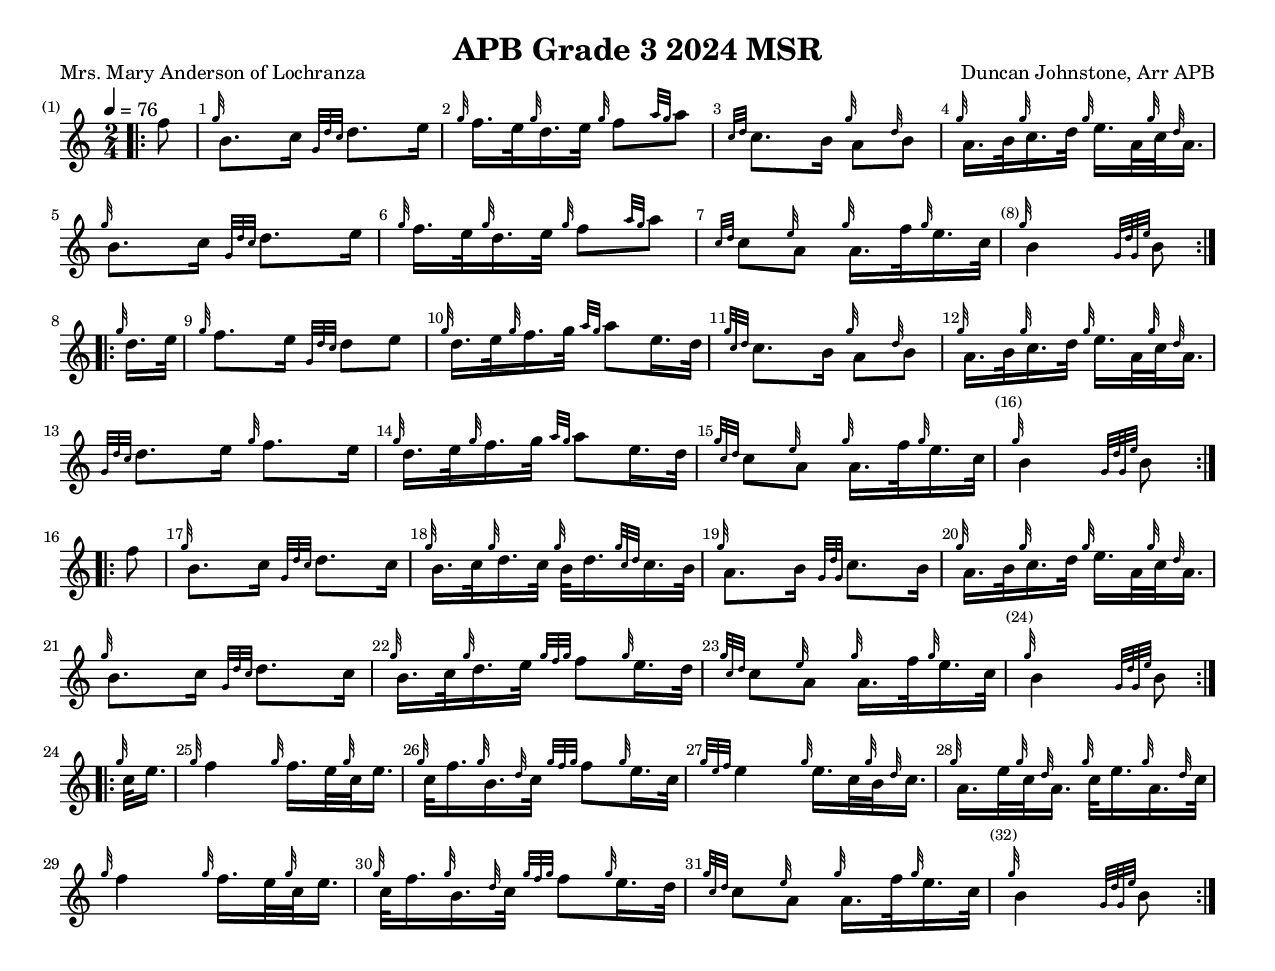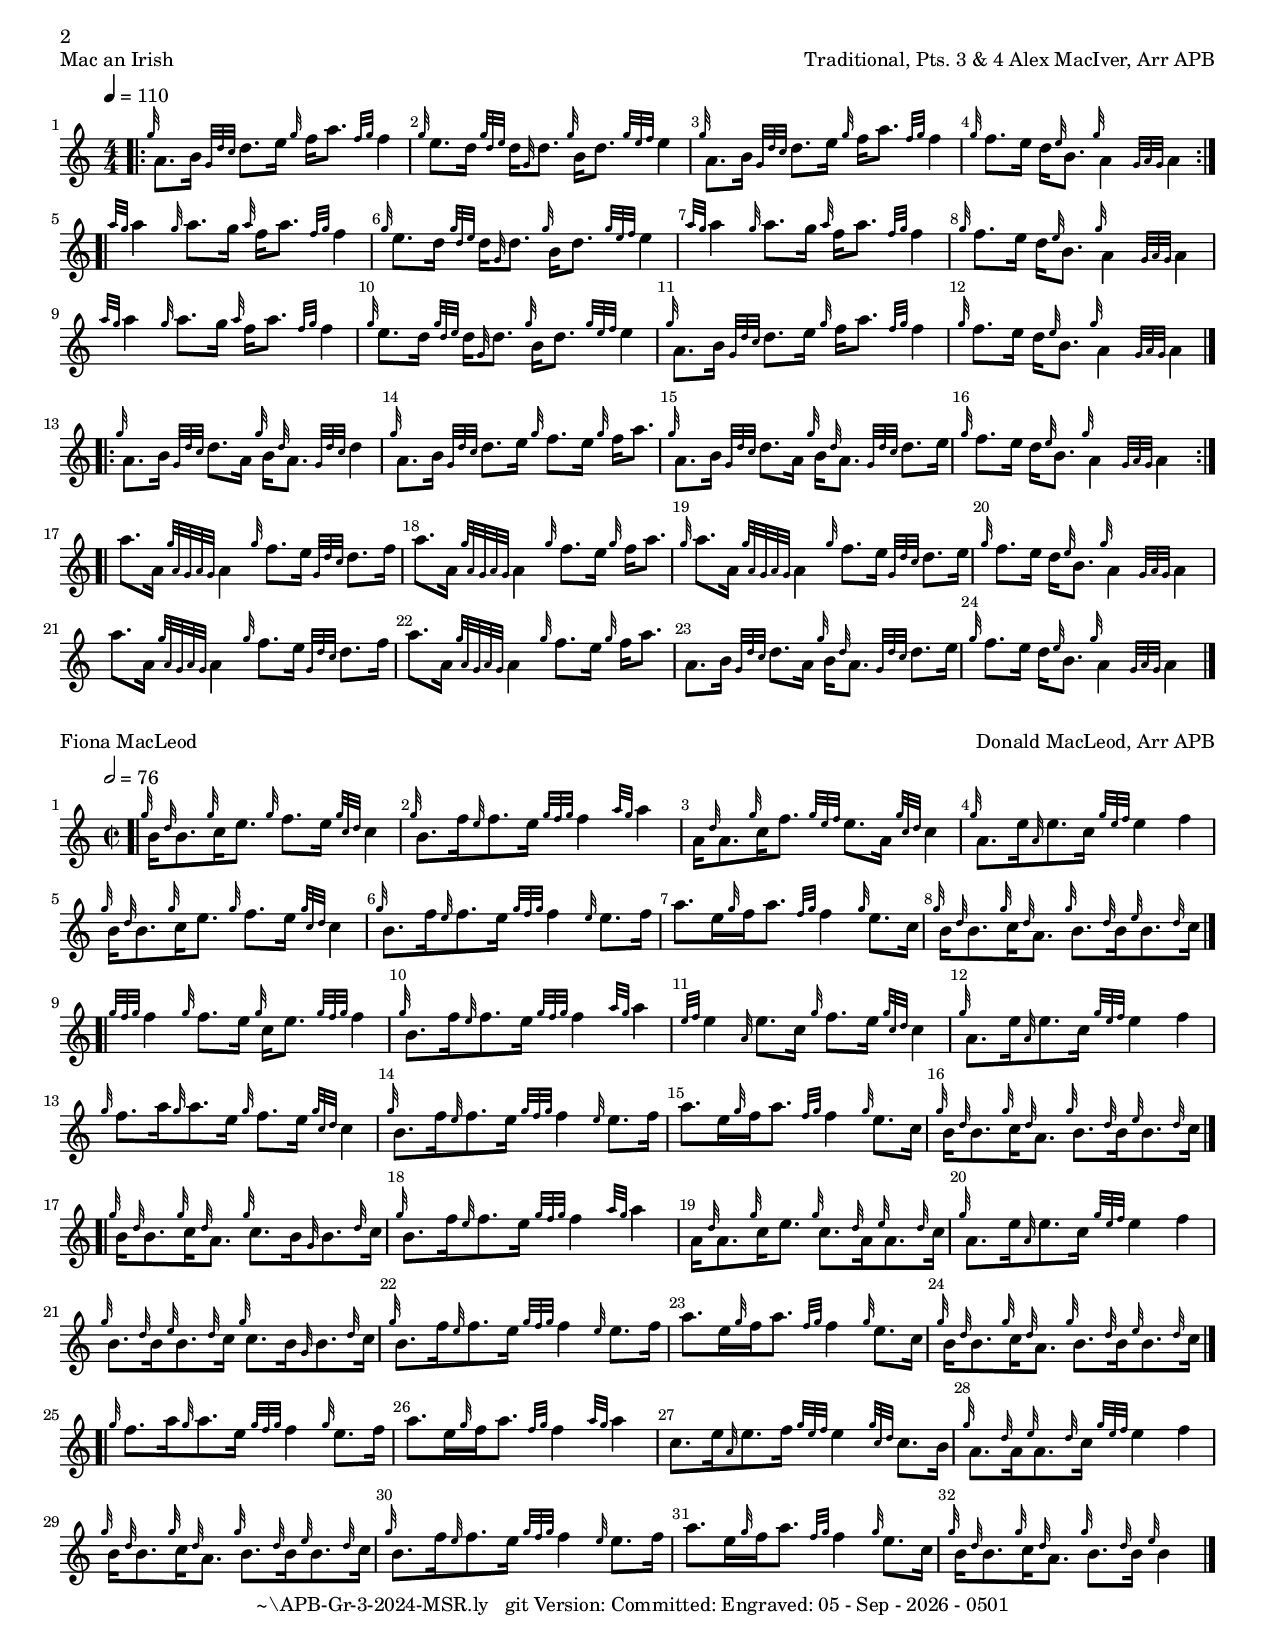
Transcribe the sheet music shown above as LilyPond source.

% Created 16 Nov 2018
\version "2.24.1"

filename = "~\APB-Gr-3-2024-MSR.ly"
tunesetVersion = "Version 1"
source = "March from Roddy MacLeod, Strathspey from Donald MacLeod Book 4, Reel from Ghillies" 
 
\include "bagpipe.ly" 
\include "../../../include/BWB_Bagpipe.ly"
\include "../../../include/score_settings.ly"
\include "../../../include/gitDefinitions.ily"
\version "2.24.1"

\include "bagpipe.ly"
\include "../../../include/BWB_Bagpipe.ly"
\include "../../../include/score_settings.ly"
\include "../../../include/gitDefinitions.ily"

filenameVoices = "~\APB-Gr-3-2024-MSR-Voices.ly" 


% **** formatting goodies below ****

#(define-bar-line "|.-b" "|." ".|" "|.") %This is for putting all parts in one score!
#(define-bar-line ":|.-b" ":|." ".|:" ":|.") 
#(define-bar-line ":|.-.|" ":|." ".|" "|." )    
#(define-bar-line "|.-.|:" "|." ".|:" "" ) 
% 

#(allow-volta-hook "||")
#(allow-volta-hook "|")

voltaTwo = \markup  { \hspace #20 \text \italic \fontsize #+5 { "2" }  }
voltaOne = \markup  { \hspace #1 \text \italic \fontsize #+5 { "1" }  }

% **** end formatting goodies ****

MrsMaryAndersonOfLochranza =
{
   \time 2/4
   \tempo 4 = 76
   \bar ".|:"
   \repeat volta 2 {
       \partial 8 * 1 f8 |
       \grg b8. [c16] \thrwd d8. [e16] |
       \grg f16.[e32 \grg d16. e32] \grg f8 [\dblA A8] |
       \hdblc c8. [b16] \grg a8 [\grd b8] |
       \grg a16. [b32 \grg c16. d32] \grg e16. [a32 \grg c32 \grd a16.] |
       \break
       \grg b8. [c16] \thrwd d8. [e16] |
       \grg f16.[e32 \grg d16. e32] \grg f8 [\dblA A8] |
       \hdblc c8 [\gre a8] \grg a16. [f32 \grg e16. c32] |
       \set Timing.measurePosition = #(ly:make-moment 1/8) \grg b4 \taor b8 | %\bar ":|.-.|"
       \break
   }
   \repeat volta 2 {
       \set Score.currentBarNumber = #8
       \partial 8 * 1 \grg d16. [e32] |
       \grg f8. [e16] \thrwd d8 [e8]
       \grg d16.[ e32 \grg f16. g32] \dblA A8 [e16. d32] |
       \dblc c8. [b16] \grg a8 [\grd b8] |
       \grg a16. [b32 \grg c16. d32] \grg e16. [a32 \grg c32 \grd a16.] |
       \break
       \thrwd d8. [e16] \grg f8. [e16] |
       \grg d16.[ e32 \grg f16. g32] \dblA A8 [e16. d32] |
       \dblc c8 [\gre a8] \grg a16. [f32 \grg e16. c32] |
       \set Timing.measurePosition = #(ly:make-moment 1/8) \grg b4 \taor b8 | %\bar ":|.-.|"
       \break
   }
   \repeat volta 2{
       \set Score.currentBarNumber = #16
       \partial 8 * 1 f8 |
       \grg b8. [c16] \thrwd d8. c16 |
       \grg b16. [c32 \grg d16. c32] \grg b32 [d16. \dblc c16. b32] |
       \grg a8. [b16] \grip c8. [b16] |
       \grg a16. [b32 \grg c16. d32] \grg e16. [a32 \grg c32 \grd a16.] |
       \break
       \grg b8. [c16] \thrwd d8. c16 |
       \grg b16. [c32 \grg d16. e32] \dblf f8 [\grg e16. d32] |
       \dblc c8 [\gre a8] \grg a16. [f32 \grg e16. c32] |
       \set Timing.measurePosition = #(ly:make-moment 1/8) \grg b4 \taor b8 %\bar ":|.-.|"
       \break
   }
   \repeat volta 2 {
       \set Score.currentBarNumber = #24
       \partial 8 * 1 \grg c32 [e16.] |
       \grg f4 \grg f16. [e32 \grg c32 e16.] |
       \grg c32 [f16. \grg b16. \grd c32]  \dblf f8 [\grg e16. c32] |
       \dble e4 \grg e16. [c32 \grg b32 \grd c16.] |
       \grg a16. [e32 \grg c32 \grd a16.] \grg c32 [e16. \grg a16. \grd c32] |
       \break
       \grg f4 \grg f16. [e32 \grg c32 e16.] |
       \grg c32 [f16. \grg b16. \grd c32]  \dblf f8 [\grg e16. d32] |
       \dblc c8 [\gre a8] \grg a16. [f32 \grg e16. c32] |
       \set Timing.measurePosition = #(ly:make-moment 1/8) \grg b4 \taor b8 |  %\bar ":|.-.|"
   }
}

%**************************************************************

MacAnIrish = {
 \time 4/4
 \tempo 4 = 110
 \bar ".|:"
 \repeat volta 2 {
   \grg a8. [b16] \thrwd d8. [e16] \grg f16 [A8.] \hdblf f4 |
   \grg e8. [d16] \dbld d16 [\grG d8.] \grg b16 [d8.] \dble e4 |
   \grg a8. [b16] \thrwd d8. [e16] \grg f16 [A8.] \hdblf f4 |
   \grg f8. [e16] d16 [\gre b8.] \grg a4 \wbirl a4  | \bar ":|.-.|"
 }
 \break
 
 \repeat volta 2 {
    \dblA A4 \grg A8. [g16] \grA f16 [A8.] \hdblf f4 |
    \grg e8. [d16] \dbld d16 [\grG d8.] \grg b16 [d8.] \dble e4 |
    \dblA A4 \grg A8. [g16] \grA f16 [A8.] \hdblf f4 |
    \grg f8. [e16] d16 [\gre b8.] \grg a4 \wbirl a4 |
    \break
    \dblA A4 \grg A8. [g16] \grA f16 [A8.] \hdblf f4 |
    \grg e8. [d16] \dbld d16 [\grG d8.] \grg b16 [d8.] \dble e4 |
    \grg a8. [b16] \thrwd d8. [e16] \grg f16 [A8.] \hdblf f4 |
    \grg f8. [e16] d16 [\gre b8.] \grg a4 \wbirl a4 | \bar "|.-.|:"
 }
 
 \repeat volta 2 {
   \grg a8. [b16] \thrwd d8. [a16] \grg b16 [\grd a8.] \thrwd d4 |
   \grg a8. [b16] \thrwd d8. [e16] \grg f8. [e16] \grg f16 [A8.] |
   \grg a8. [b16] \thrwd d8. [a16] \grg b16 [\grd a8.] \thrwd d8. [e16] |
   \grg f8. [e16] d16 [\gre b8.] \grg a4 \wbirl a4 | \bar ":|.-.|" 
 }
 \break
 
 \repeat volta 2 {
   A8. [a16] \gbirl a4 \grg f8. [e16] \thrwd d8. [f16] |
   A8. [a16] \gbirl a4 \grg f8. [e16] \grg f16 [A8.] |
   \grg A8. [a16] \gbirl a4 \grg f8. [e16] \thrwd d8. [e16] |
   \grg f8. [e16] d16 [\gre b8.] \grg a4 \wbirl a4 |
   \break
   A8. [a16] \gbirl a4 \grg f8. [e16] \thrwd d8. [f16] |
   A8. [a16] \gbirl a4 \grg f8. [e16] \grg f16 [A8.] |
   a8. [b16] \thrwd d8. [a16] \grg b16 [\grd a8.] \thrwd d8. [e16] |
   \grg f8. [e16] d16 [\gre b8.] \grg a4 \wbirl a4 \bar "|."
 }
}

DornieFerry = 
{ % first part 1 - line repeated
  \time 4/4
  \bar ".|:"
 %{ \repeat volta 2 {
                   % \set Timing.measurePosition = #(ly:make-moment -1 8) A8 |
                   a4 \taor a8. [ \grd b16]  \dble e8. [d16]  \grg  e16 [f16 g8] |
                   \grA b16 [ \grd G8. ] \Gthrwd d8. [ G16]  \dblb b8. [ \grg a16 ]  \grd G8. [ \grd b16 ] |
                   a4 \taor a8. [ \grd b16]  \dble e8. [d16]  \grg  b16 [c16 d8] | 
                   \grg b16 [ \grd G8. ] \dblg g8. [ d16] \dble e4 \birl a8. [ 
                   \set Score.repeatCommands = #(list (list 'volta voltaOne ) )  { A16] | }
                   \set Score.repeatCommands = #'((volta #f ))  \bar ":|.-.|"
                   \break
  } %}
 
 %
 % Use alternative ending instead of writing out each volta
 %
    \repeat volta 2 {
                   % \set Timing.measurePosition = #(ly:make-moment -1 8) A8 |
                   a4 \taor a8. [ \grd b16]  \dble e8. [d16]  \grg  e16 [f16 g8] |
                   \grA b16 [ \grd G8. ] \Gthrwd d8. [ G16]  \dblb b8. [ \grg a16 ]  \grd G8. [ \grd b16 ] |
                   a4 \taor a8. [ \grd b16]  \dble e8. [d16]  \grg  b16 [c16 d8] | 
                   \grg b16 [ \grd G8. ] \dblg g8. [ d16] \dble e4 \birl a8. [
    \alternative { 
                  \volta 1 { A16 ] \break}
                  \volta 2 { \set Timing.measurePosition = #(ly:make-moment -1 16) e16 | \bar "|" } 
                  
                 }                 
  }

  
  { % second part 2-lines - no repeat
   % \bar ".|"
                  %\set Timing.measurePosition = #(ly:make-moment -1 16) e16 |
                  \dblA A4 e16 [f16 g8]  \dblA A8. [ e16]  \hdblg g4 |
                  \thrwd d8. [ e16 ]  \hdblg g8. [ d16 ] \dblb b8. [ \grg a16 ] \grd G8. [ e16 ] |
                  \dblA A4 e16 [f16 g8] \dblA A8. [ e16]  \hdblg g4 |
                  \grA b16 [ \grd G8. ] \dblg g8. [ d16] \dble e4 \birl a8. [ e16]  |         
                  \break 
                  \dblA A4 e16 [f16 g8] \dblA A8. [ e16] \hdblg g4 |
                  \thrwd d8. [ e16 ]  \hdblg g8. [ d16 ] \dblb b8. [ \grg a16 ] \grd G8. [ e16 ] |
                  \dblA A4  e16 [f16 g8] \grA b16 [ c16 d8 ] \dble e8. [ d16]  |
                  \grg b16 [ \grd G8. ] \dblg g8. [ d16] \dble e4 \birl a8. [ f16 ] | \bar "|.-.|:"        
                  \break 
 }
 \repeat volta 2 {  % third part  1-line repeated
                  %\set Timing.measurePosition = #(ly:make-moment -1 16) f16 |
                  \dble e8. [ a16 ] \hdblg g8. [ f 16 ]  \dble e8. [ a16 ] \dble e8. [ d16 ] |
                  \hdblg g8. [ f16 ] \dble e8. [ d16 ]  \grg b16 [ \grd G8. ]  \Gthrwd d8. [ b16 ] |
                  \dble e8. [ a16 ] \hdblg g8. [ f 16 ] \dble e8. [d16]  \grg  b16 [c16 d8]  |    
                  \grg b16 [ \grd G8. ]   \dblg g8. [ d16] \dble e4 \birl a8. [
  \alternative {
                  { f16 ] \break }
                  { \set Timing.measurePosition = #(ly:make-moment -1 16 ) e16 |  \bar "|" } 
               }
 }
 
 { % fourth part - 2 - lines  no repeat
                   %\set Timing.measurePosition = #(ly:make-moment -1 16 ) e16 |
                   \dblA A4 \grip A8. [ e16]  \hdblg g8. [e16]  \dblA A8.  [ e16 ] |
                   \thrwd d8. [ e16 ]   \hdblg g8. [ e16 ]  \dblA A4  e16 [f16 g8]  |   
                   \dblA A4 \grip A8. [ e16]  \hdblg g8. [ A16 ]  \hdble e8. [ d16 ] |
                   \grg b16 [ \grd G8. ]   \dblg g8. [ d16] \dble e4 \birl a8. [e16]  | 
                   \break
                   \dblA A4 \grip A8. [ e16]  \hdblg g8. [e16]  \dblA A8.  [ e16 ] |
                   \thrwd d8. [ e16 ]   \hdblg g8. [ e16 ]  \dblA A4 e16 [f16 g8] |
                   \dblA A8. [ f16 ] \grg e16 [f16 g8]  \hdble e8. [ d16] \grg b16 [c16 d8] |
                   %\set Timing.measurePosition = #(ly:make-moment 1 16) 
                   \grg b16 [ \grd G8. ]   \dblg g8. [ d16] \dble e4 \birl a4 | \bar "|.-b"           
                   \break 
 }
}


LochCarron = 
{
  \reelTime
  \bar ".|-|"
                 % \set Timing.measurePosition = #(ly:make-moment -1 8) e8 |
                  \grg a8. [ \grd c16 \grg e8. d16 ]  \grg c16 [ \grd b8. ] \dblc c4 |
                  \grg e8. [ a16 \grg c16 \grd a8. ]  \grg b8. [\grd G16 \gre G8. \grd b16 ] |
                  \grg a8. [ b16 \grip c8. d16 ]  \grg e16 [ A8. ] \hdblc c4 |
                  \grg b16 [ d8. \gre G8. \grd b16 ] \dble e4 \grg a8. [ A16] |
                  \break 
                  \grg a8. [ \grd c16 \grg e8. d16 ]  \grg c16 [ \grd b8. ] \dblc c4 |
                  \grg e8. [ a16 \grg c16 \grd a8. ]  \grg b8. [\grd G16 \gre G8. \grd b16 ] |
                  \grg a8. [ b16 \grip c8. d16 ]  \grg e16 [ A8. ] \hdblc c4 |
                  \grg b16 [ d8. \gre G8. \grd b16 ] \dble e4 \grg a8. [ e16] | \bar "|.-b"
                  \break
                  \dblA A4 e8. [ f16 ] A8. [ e16 ] \dblc c4 |
                  \grg e8. [ a16 \grg c16 \grd a8. ]  \grg b8. [ \grd G16 \gre G8. \grd b16 ] | 
                  \dblA A4 e8. [ f16 ] A8. [ e16 ] \dblc c4 |                  
                  \grg b16 [ d8. \gre G8. \grd b16 ] \dble e4 \grg a8. [ e16] |  
                  \break
                  \dblA A4 e8. [ f16 ] A8. [ e16 ] \dblc c4 |
                  \grg e8. [ a16 \grg c16 \grd a8. ]  \grg b8. [ \grd G16 \gre G8. \grd b16 ] | 
                  \dblA A4 e8. [ f16 ] A8. [ e16 ] \dblc c4 |                  
                  \grg b16 [ d8. \gre G8. \grd b16 ] \dble e4 \grg a8. [ A16] | \bar "|.-b"
                  \break 
                  a16 [ \grd a8. ] \grg c16 [ \grd a8. ] \grg c16 [ \grd b8. \grg b16 \grd G8. ] |
                  \grg b16 [ d8. \gre G8. \grd b16 ]  \grg d8. [ G16 \grg d8. b16 ] |
                  \grg a16 [ \grd a8.] \grg c16 [ \grd a8. ] \grg c16 [ \grd b8. \grg b16 \grd G8. ] |
                  \grg b16 [ d8. \gre G8. \grd b16 ] \dble e4 \grg a8. [ A16] |
                  \break
                  a16 [ \grd a8. ] \grg c16 [ \grd a8. ] \grg c16 [ \grd b8. \grg b16 \grd G8. ] |
                  \grg b16 [ d8. \gre G8. \grd b16 ]  \grg d8. [ G16 \grg d8. b16 ] |
                  \grg a16 [ \grd a8. ] \grg c16 [ \grd a8. ] \grg c16 [ \grd b8. \grg b16 \grd G8. ] |
                  \grg b16 [ d8. \gre G8. \grd b16 ] \dble e4 \grg a8. [ \grd b16] | \bar "|." 
                  \break
 \repeat volta 2 {
 \bar ".|:-|"
                  \grg a8. [ A16 g8. f16] \grg e8. [ a16 \grg c16 \grd a8. ]|
                  \grg a16 [ A8. c16 \grd a8. ] \grg b8. [ \grd G16  \gre G8. \grd b16 ] |
                  \grg a8. [ A16 g8. f16 ] \grg e8. [ f16 A8. c16 ] |
                  \grg b16 [ d8. \gre G8. \grd b16 ] \dble e4 
 }
 \alternative {
                { 
                  \grg a8. [ \grd b16] | 
                }
                { \grg a4 
                  \break
                }
 }
}
FionaMacLeod =
{
  \reelTime
  \tempo 2 = 76
  \bar ".|-|"
  \grg b16 [\grd b8. \grg c16 e8.] \grg f8. [e16] \dblc c4 |
  \grg b8. [f16 \gre f8. e16] \dblf f4 \dblA A4 |
  a16 [\grd a8. \grg c16 f8.] \dble e8. [a16] \dblc c4 |
  \grg a8. [e16 \gra e8. c16] \dble e4 f4 |
  \break
  \grg b16 [\grd b8. \grg c16 e8.] \grg f8. [e16] \dblc c4 |
  \grg b8. [f16 \gre f8. e16] \dblf f4 \gre e8. [f16] |
  A8. [e16 \grg f16 A8.] \hdblf f4 \grg e8. [c16] |
  \grg b16 [\grd b8. \grg c16 \grd a8.] \grg b8. [\grd b16 \gre b8. \grd c16] \bar "|.-b"
  \break
  
  \dblf f4 \grg f8. [e16] \grg c16 [e8.] \dblf f4 |
  \grg b8. [f16 \gre f8. e16] \dblf f4 \dblA A4 |
  \hdble e4 \gra e8. [c16] \grg f8. [e16] \dblc c4 |
  \grg a8. [e16 \gra e8. c16] \dble e4 f4 |
  \break
  \grg f8. [A16 \grg A8. e16] \grg f8. [e16] \dblc c4 |
  \grg b8. [f16 \gre f8. e16] \dblf f4 \gre e8. [f16] |
  A8. [e16 \grg f16 A8.] \hdblf f4 \grg e8. [c16] |
  \grg b16 [\grd b8. \grg c16 \grd a8.] \grg b8. [\grd b16 \gre b8. \grd c16] \bar "|.-b"
  \break
  
  \grg b16 [\grd b8. \grg c16 \grd a8.] \grg c8. [b16 \grG b8. \grd c16] |
  \grg b8. [f16 \gre f8. e16] \dblf f4 \dblA A4 |
  a16 [\grd a8. \grg c16 e8.] \grg c8. [\grd a16 \gre a8. \grd c16]|
  \grg a8. [e16 \gra e8. c16] \dble e4 f4 |
  \break
  \grg b8. [\grd b16 \gre b8. \grd c16] \grg c8. [b16 \grG b8. \grd c16] |
  \grg b8. [f16 \gre f8. e16] \dblf f4 \gre e8. [f16] |
  A8. [e16 \grg f16 A8.] \hdblf f4 \grg e8. [c16] |
  \grg b16 [\grd b8. \grg c16 \grd a8.] \grg b8. [\grd b16 \gre b8. \grd c16] \bar "|.-b"
  \break
  
  \grg f8. [A16 \grg A8. e16] \dblf f4 \grg e8. [f16] |
  A8. [e16 \grg f16 A8.] \hdblf f4 \dblA A4 |
  c8. [e16 \gra e8. f16] \dble e4 \dblc c8. [b16] |
  \grg a8. [\grd a16 \gre a8. \grd c16] \dble e4 f4 |
  \break
  \grg b16 [\grd b8. \grg c16 \grd a8.] \grg b8. [\grd b16 \gre b8. \grd c16] |
  \grg b8. [f16 \gre f8. e16] \dblf f4 \gre e8. [f16] |
  A8. [e16 \grg f16 A8.] \hdblf f4 \grg e8. [c16] |
  \grg b16 [\grd b8. \grg c16 \grd a8.] \grg b8. [\grd b16] \gre b4 \bar "|.-b"
}


\header { 
          title = "APB Grade 3 2024 MSR"
          composer = ""
          arranger = ""
          meter = "" 
          %tagline = \markup { \filename  " " \source " "  git Version: \gitCommitish  Committed: \gitDateTime
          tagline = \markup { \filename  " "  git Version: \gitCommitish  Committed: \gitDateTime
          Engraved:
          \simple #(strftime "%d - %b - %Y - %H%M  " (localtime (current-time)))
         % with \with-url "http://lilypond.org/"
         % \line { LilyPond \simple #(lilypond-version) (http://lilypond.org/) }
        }    
}
 


%
% No need to include the \paper or \layout variables as they are 
% defined in the "score_settings.ly" file. 
%

%
% global definitions are in the BWB_Bagpipe.ly file. 
%

\paper {
          #(set-paper-size "letter" 'portrait)         
       }

ScoreLayout = \layout {
                        indent = 0
                        %	\context { \Score \remove "Bar_number_engraver"}
                        ragged-right = ##f
                        ragged-last = ##f
                        \context { 
                          \Score 
                          \override SpacingSpanner.common-shortest-duration = #(ly:make-moment 1 8)
                        }
                         \context {
                           \Voice
                           \consists "Horizontal_bracket_engraver"
                         }
}
% **** formatting goodies below ****

#(define-bar-line "|.-b" "|." ".|" "|.") %This is for putting all parts in one score!
#(define-bar-line ":|.-b" ":|." ".|:" ":|.") 
#(define-bar-line ":|.-.|" ":|." ".|" "|." )    
#(define-bar-line "|.-.|:" "|." ".|:" "" ) 
% 
\paper 	{
 	#(set-paper-size "letter" 'portrait)
        }

#(allow-volta-hook "||")
#(allow-volta-hook "|")

voltaTwo = \markup  { \hspace #20 \text \italic \fontsize #+5 { "2" }  }
voltaOne = \markup  { \hspace #20 \text \italic \fontsize #+5 { "1" }  }

% **** end formatting goodies ****


#(set-global-staff-size 17)

\book{
  \bookOutputName "./APB-Gr-3-2024-MSR"
\score {
        
	\new GrandStaff <<
		\new Staff = "GHB" <<
			\new Voice {
				\global	
				\MrsMaryAndersonOfLochranza   
			}
		>>		
	>>
        \header { piece = "Mrs. Mary Anderson of Lochranza" 
                  opus = "Duncan Johnstone, Arr APB"          
                }
        \layout { \ScoreLayout }
}

\pageBreak

\score {
	\new GrandStaff <<
		\new Staff = "GHB" <<
			\new Voice {
				\global
				\MacAnIrish
			}
		>>
	>>
                \header { piece = "Mac an Irish" 
                          opus = "Traditional, Pts. 3 & 4 Alex MacIver, Arr APB" }
                \layout { \ScoreLayout }
}


\score {
	\new GrandStaff <<		
		\new Staff = "GHB" <<
			\new Voice {
				\global
				\defaultTimeSignature
				\FionaMacLeod
			}
		>>
	>>
                \header { piece = "Fiona MacLeod" opus = "Donald MacLeod, Arr APB"}
                \layout { \ScoreLayout }
       }
}




